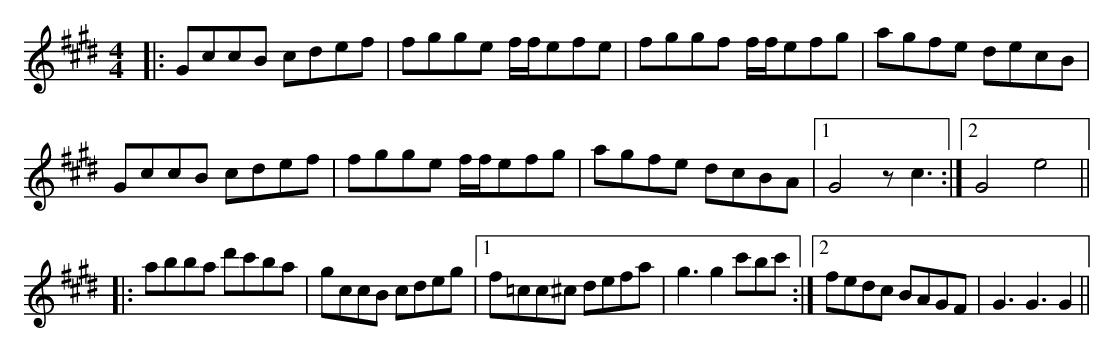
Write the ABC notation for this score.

X:1
M:4/4
K:E
|:GccB cdef|fgge f/f/efe|fggf f/f/efg|agfe decB|
GccB cdef|fgge f/f/efg|agfe dcBA|1 G4 z c3:|2 G4 e4||
|:abba d'c'ba|gccB cdeg|1 f=cc^c defa|g3g2c'bc':|2 fedc BAGF|G3G3G2||
